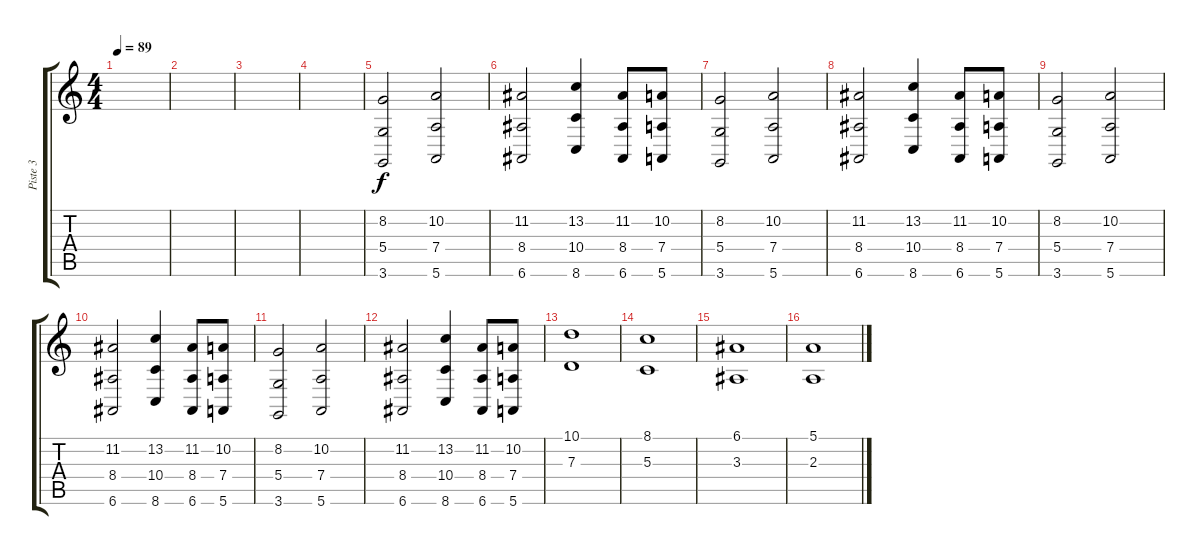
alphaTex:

\track ("Piste 3" "Piste 3") {instrument pad8sweep}
\staff {score tabs}
\tuning (E4 B3 G3 D3 A2 E2) {hide}
\ts (4 4)
\tempo 89
\clef g2
\ks c
|
|
|
|
(8.2 5.4 3.6).2 (10.2 7.4 5.6).2 |
(11.2 8.4 6.6).2 (13.2 10.4 8.6).4 (11.2 8.4 6.6).8 (10.2 7.4 5.6).8 |
(8.2 5.4 3.6).2 (10.2 7.4 5.6).2 |
(11.2 8.4 6.6).2 (13.2 10.4 8.6).4 (11.2 8.4 6.6).8 (10.2 7.4 5.6).8 |
(8.2 5.4 3.6).2 (10.2 7.4 5.6).2 |
(11.2 8.4 6.6).2 (13.2 10.4 8.6).4 (11.2 8.4 6.6).8 (10.2 7.4 5.6).8 |
(8.2 5.4 3.6).2 (10.2 7.4 5.6).2 |
(11.2 8.4 6.6).2 (13.2 10.4 8.6).4 (11.2 8.4 6.6).8 (10.2 7.4 5.6).8 |
(10.1 7.3).1 |
(8.1 5.3).1 |
(6.1 3.3).1 |
(5.1 2.3).1
